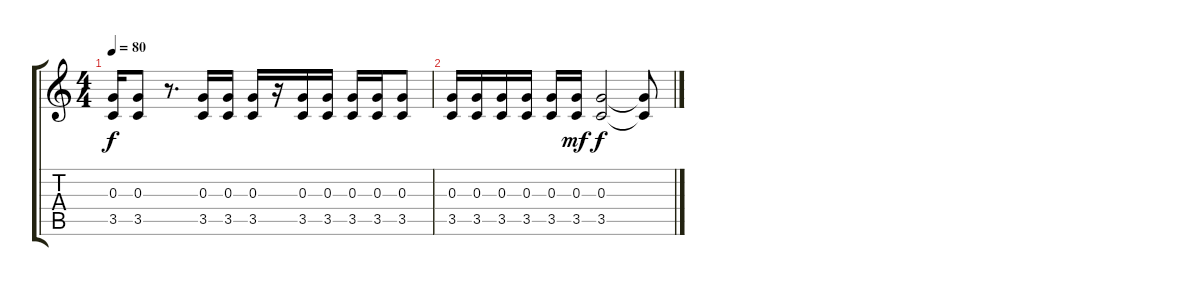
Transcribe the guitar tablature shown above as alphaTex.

\track "" {instrument distortionguitar}
\staff {score tabs}
\tuning (E4 B3 G3 D3 A2 E2) {hide}
\ts (4 4)
\tempo 80
\clef g2
\ks c
(0.3 3.5).16{dy f} (0.3 3.5).8 r.8{d} (0.3 3.5).16 (0.3 3.5).16 (0.3 3.5).16 r.16 (0.3 3.5).16 (0.3 3.5).16 (0.3 3.5).16 (0.3 3.5).16 (0.3 3.5).8 |
(0.3 3.5).16 (0.3 3.5).16 (0.3 3.5).16 (0.3 3.5).16 (0.3 3.5).16 (0.3 3.5).16{dy mf} (0.3 3.5).2{dy f} (0.3{t} 3.5{t}).8
